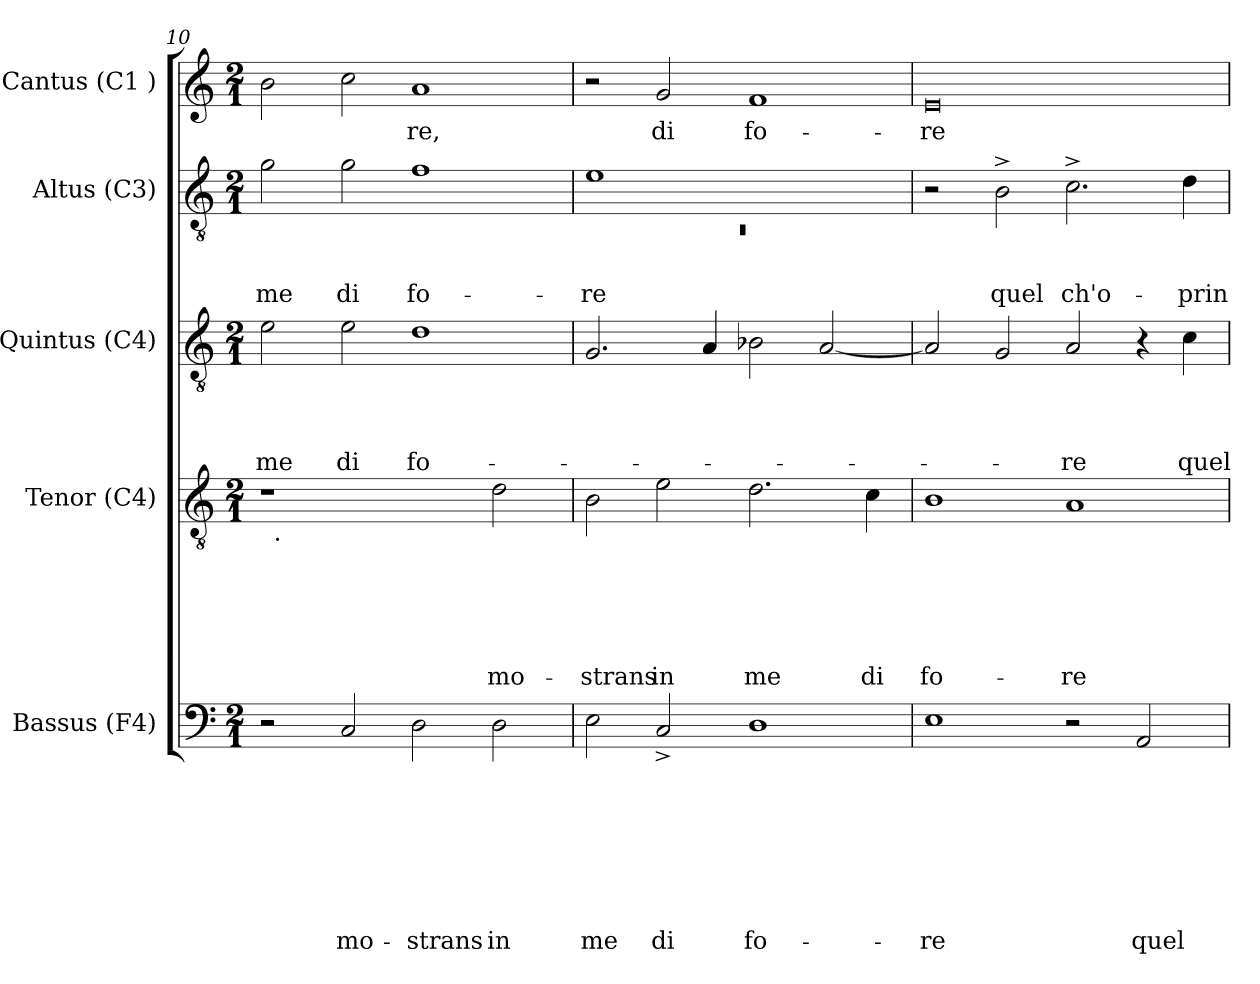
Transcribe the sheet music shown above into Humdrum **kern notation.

**kern	**text	**text	**text	**text	**text	**text	**text	**text	**kern	**text	**text	**text	**text	**text	**text	**kern	**text	**text	**text	**text	**kern	**text	**text	**text	**kern	**text
*part5	*part5	*part5	*part5	*part5	*part5	*part5	*part5	*part5	*part4	*part4	*part4	*part4	*part4	*part4	*part4	*part3	*part3	*part3	*part3	*part3	*part2	*part2	*part2	*part2	*part1	*part1
*staff5	*staff5	*staff5	*staff5	*staff5	*staff5	*staff5	*staff5	*staff5	*staff4	*staff4	*staff4	*staff4	*staff4	*staff4	*staff4	*staff3	*staff3	*staff3	*staff3	*staff3	*staff2	*staff2	*staff2	*staff2	*staff1	*staff1
*I"Bassus (F4)	*	*	*	*	*	*	*	*	*I"Tenor (C4)	*	*	*	*	*	*	*I"Quintus (C4)	*	*	*	*	*I"Altus (C3)	*	*	*	*I"Cantus (C1 )	*
*I'B.	*	*	*	*	*	*	*	*	*I'T.	*	*	*	*	*	*	*I'Q.	*	*	*	*	*I'A.	*	*	*	*I'C.	*
*clefF4	*	*	*	*	*	*	*	*	*clefGv2	*	*	*	*	*	*	*clefGv2	*	*	*	*	*clefGv2	*	*	*	*clefG2	*
*k[]	*	*	*	*	*	*	*	*	*k[]	*	*	*	*	*	*	*k[]	*	*	*	*	*k[]	*	*	*	*k[]	*
*C:	*	*	*	*	*	*	*	*	*C:	*	*	*	*	*	*	*C:	*	*	*	*	*C:	*	*	*	*C:	*
*M2/1	*	*	*	*	*	*	*	*	*M2/1	*	*	*	*	*	*	*M2/1	*	*	*	*	*M2/1	*	*	*	*M2/1	*
=10	=10	=10	=10	=10	=10	=10	=10	=10	=10	=10	=10	=10	=10	=10	=10	=10	=10	=10	=10	=10	=10	=10	=10	=10	=10	=10
!	!	!	!	!	!	!	!	!	!	!	!	!	!	!	!	!	!	!	!	!LO:LY:b	!	!	!	!LO:LY:b	!	!
*	*	*	*	*	*	*	*	*	*^	*	*	*	*	*	*	*	*	*	*	*	*	*	*	*	*	*
2r	.	.	.	.	.	.	.	.	1r	32ryy	.	.	.	.	.	.	2e\	.	.	.	me	2g\	.	.	me	2b\	.
!	!	!	!	!	!	!	!	!	!	!LO:TX:b:t=.	!	!	!	!	!	!	!	!	!	!	!	!	!	!	!	!	!
.	.	.	.	.	.	.	.	.	.	1ryy	.	.	.	.	.	.	.	.	.	.	.	.	.	.	.	.	.
!	!	!	!	!	!	!	!	!LO:LY:b	!	!	!	!	!	!	!	!	!	!	!	!	!LO:LY:b	!	!	!	!LO:LY:b	!	!
2C/	.	.	.	.	.	.	.	mo-	.	.	.	.	.	.	.	.	2e\	.	.	.	di	2g\	.	.	di	2cc\	.
!	!	!	!	!	!	!	!	!LO:LY:b	!	!	!	!	!	!	!	!	!	!	!	!	!LO:LY:b	!	!	!	!LO:LY:b	!	!LO:LY:b
2D\	.	.	.	.	.	.	.	-strans	2ryy	.	.	.	.	.	.	.	1d	.	.	.	fo-	1f	.	.	fo-	1a	-re,
.	.	.	.	.	.	.	.	.	.	2ryy	.	.	.	.	.	.	.	.	.	.	.	.	.	.	.	.	.
!	!	!	!	!	!	!	!	!LO:LY:b	!	!	!	!	!	!	!	!LO:LY:b	!	!	!	!	!	!	!	!	!	!	!
2D\	.	.	.	.	.	.	.	in	2d\	.	.	.	.	.	.	mo-	.	.	.	.	.	.	.	.	.	.	.
.	.	.	.	.	.	.	.	.	.	4...ryy	.	.	.	.	.	.	.	.	.	.	.	.	.	.	.	.	.
=11	=11	=11	=11	=11	=11	=11	=11	=11	=11	=11	=11	=11	=11	=11	=11	=11	=11	=11	=11	=11	=11	=11	=11	=11	=11	=11	=11
*	*	*	*	*	*	*	*	*	*	*	*	*	*	*	*	*	*	*	*	*	*	*^	*	*	*	*	*
!	!	!	!	!	!	!	!	!LO:LY:b	!	!	!	!	!	!	!	!LO:LY:b	!	!	!	!	!	!	!LO:N:vis=1	!	!	!LO:LY:b	!	!
*	*	*	*	*	*	*	*	*	*v	*v	*	*	*	*	*	*	*	*	*	*	*	*	*	*	*	*	*	*
2E\	.	.	.	.	.	.	.	me	2B\	.	.	.	.	.	-strans	2.G/	.	.	.	.	1e	0rC	.	.	-re	2r	.
!	!	!	!	!	!	!	!	!LO:LY:b	!	!	!	!	!	!	!LO:LY:b	!	!	!	!	!	!	!	!	!	!	!	!LO:LY:b
2C^</	.	.	.	.	.	.	.	di	2e\	.	.	.	.	.	in	.	.	.	.	.	.	.	.	.	.	2g/	di
.	.	.	.	.	.	.	.	.	.	.	.	.	.	.	.	4A/	.	.	.	.	.	.	.	.	.	.	.
!	!	!	!	!	!	!	!	!LO:LY:b	!	!	!	!	!	!	!LO:LY:b	!	!	!	!	!	!	!	!	!	!	!	!LO:LY:b
1D	.	.	.	.	.	.	.	fo-	2.d\	.	.	.	.	.	me	2B-X\	.	.	.	.	1ryy	.	.	.	.	1f	fo-
.	.	.	.	.	.	.	.	.	.	.	.	.	.	.	.	[<2A/	.	.	.	.	.	.	.	.	.	.	.
!	!	!	!	!	!	!	!	!	!	!	!	!	!	!	!LO:LY:b	!	!	!	!	!	!	!	!	!	!	!	!
.	.	.	.	.	.	.	.	.	4c\	.	.	.	.	.	di	.	.	.	.	.	.	.	.	.	.	.	.
*	*	*	*	*	*	*	*	*	*	*	*	*	*	*	*	*	*	*	*	*	*v	*v	*	*	*	*	*
=12	=12	=12	=12	=12	=12	=12	=12	=12	=12	=12	=12	=12	=12	=12	=12	=12	=12	=12	=12	=12	=12	=12	=12	=12	=12	=12
!	!	!	!	!	!	!	!	!LO:LY:b	!	!	!	!	!	!	!LO:LY:b	!	!	!	!	!	!	!	!	!	!	!LO:LY:b:rj
1E	.	.	.	.	.	.	.	-re	1B	.	.	.	.	.	fo-	2A/]	.	.	.	.	2r	.	.	.	0e	-re
!	!	!	!	!	!	!	!	!	!	!	!	!	!	!	!	!	!	!	!	!	!	!	!	!LO:LY:b	!	!
.	.	.	.	.	.	.	.	.	.	.	.	.	.	.	.	2G/	.	.	.	.	2B^>\	.	.	quel	.	.
!	!	!	!	!	!	!	!	!	!	!	!	!	!	!	!LO:LY:b	!	!	!	!	!LO:LY:b	!	!	!	!LO:LY:b	!	!
2r	.	.	.	.	.	.	.	.	1A	.	.	.	.	.	-re	2A/	.	.	.	-re	2.c^>\	.	.	ch'o-	.	.
!	!	!	!	!	!	!	!	!LO:LY:b	!	!	!	!	!	!	!	!	!	!	!	!	!	!	!	!	!	!
2AA/	.	.	.	.	.	.	.	quel	.	.	.	.	.	.	.	4r	.	.	.	.	.	.	.	.	.	.
!	!	!	!	!	!	!	!	!	!	!	!	!	!	!	!	!	!	!	!	!LO:LY:b	!	!	!	!LO:LY:b	!	!
.	.	.	.	.	.	.	.	.	.	.	.	.	.	.	.	4c\	.	.	.	quel	4d\	.	.	-prin	.	.
=	=	=	=	=	=	=	=	=	=	=	=	=	=	=	=	=	=	=	=	=	=	=	=	=	=	=
*-	*-	*-	*-	*-	*-	*-	*-	*-	*-	*-	*-	*-	*-	*-	*-	*-	*-	*-	*-	*-	*-	*-	*-	*-	*-	*-
